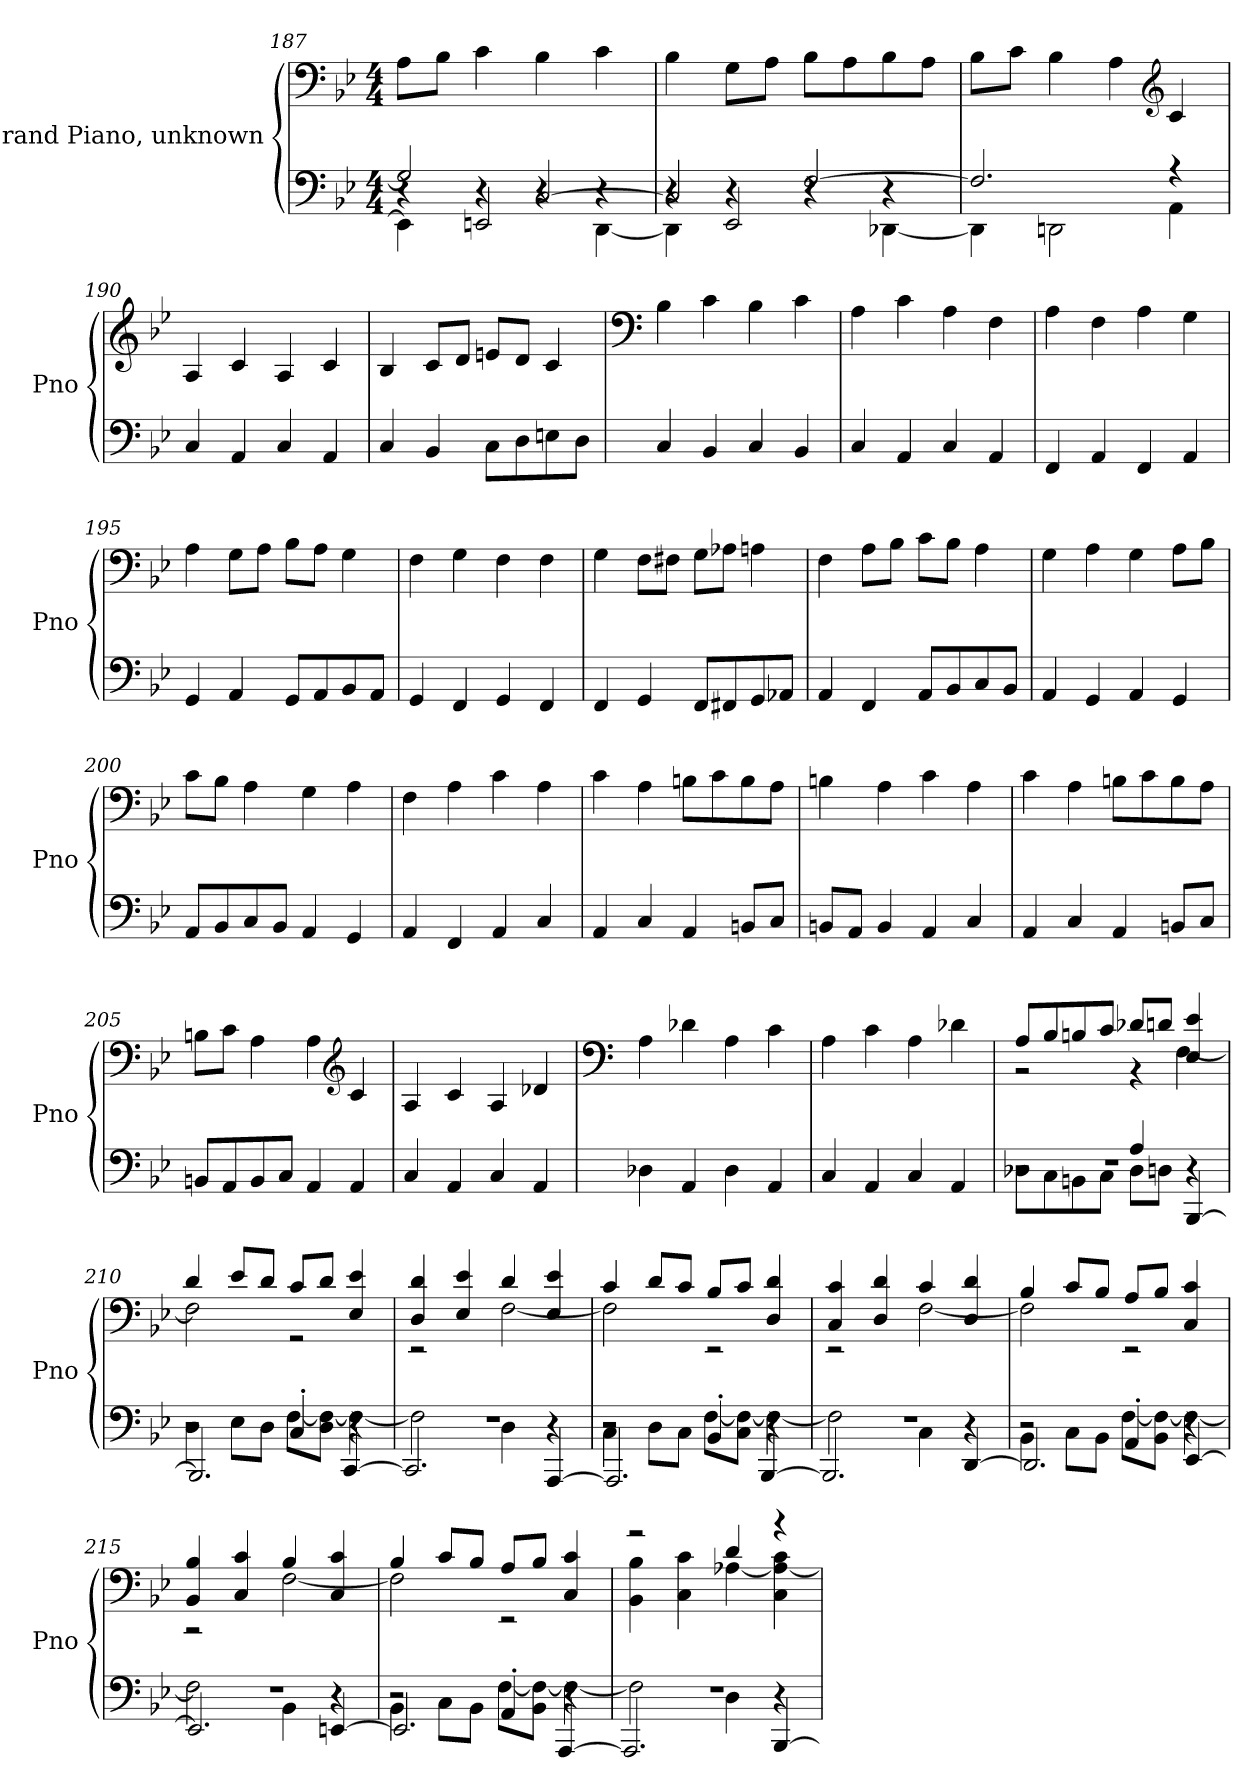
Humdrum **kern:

**kern	**kern
*part1	*part1
*staff2	*staff1
*I"Grand Piano, unknown	*
*I'Pno	*
*clefF4	*clefF4
*k[b-e-]	*k[b-e-]
*M4/4	*M4/4
=187	=187
*^	*
*	*^	*
2G/]	4EE-\]	4r	8A\L
.	.	.	8B-\J
.	4r	2EEn/	4c\
[2C/	4r	.	4B-\
.	[4DD\	4r	4c\
=188	=188	=188	=188
2C/]	4DD\]	4r	4B-\
.	4r	2EE-/	8G\L
.	.	.	8A\J
[2F/	4r	.	8B-\L
.	.	.	8A\
.	[4DD-X\	4r	8B-\
.	.	.	8A\J
*	*v	*v	*
=189	=189	=189
2.F/]	4DD-\]	8B-\L
.	.	8c\J
.	2DDn\	4B-\
.	.	4A\
*	*	*clefG2
4r	4AA\	4c/
*v	*v	*
=190	=190
4C/	4A/
4AA/	4c/
4C/	4A/
4AA/	4c/
=191	=191
4C/	4B-/
4BB-/	8c/L
.	8d/J
8C\L	8en/L
8D\	8d/J
8En\	4c/
8D\J	.
!!LO:LB:g=z
=192	=192
*	*clefF4
4C/	4B-\
4BB-/	4c\
4C/	4B-\
4BB-/	4c\
=193	=193
4C/	4A\
4AA/	4c\
4C/	4A\
4AA/	4F\
=194	=194
4FF/	4A\
4AA/	4F\
4FF/	4A\
4AA/	4G\
=195	=195
4GG/	4A\
4AA/	8G\L
.	8A\J
8GG/L	8B-\L
8AA/	8A\J
8BB-/	4G\
8AA/J	.
=196	=196
4GG/	4F\
4FF/	4G\
4GG/	4F\
4FF/	4F\
=197	=197
4FF/	4G\
4GG/	8F\L
.	8F#X\J
8FF/L	8G\L
8FF#X/	8A-X\J
8GG/	4An\
8AA-X/J	.
=198	=198
4AA/	4F\
4FF/	8A\L
.	8B-\J
8AA/L	8c\L
8BB-/	8B-\J
8C/	4A\
8BB-/J	.
!!LO:LB:g=z
=199	=199
4AA/	4G\
4GG/	4A\
4AA/	4G\
4GG/	8A\L
.	8B-\J
=200	=200
8AA/L	8c\L
8BB-/	8B-\J
8C/	4A\
8BB-/J	.
4AA/	4G\
4GG/	4A\
=201	=201
4AA/	4F\
4FF/	4A\
4AA/	4c\
4C/	4A\
=202	=202
4AA/	4c\
4C/	4A\
4AA/	8Bn\L
.	8c\
8BBn/L	8B\
8C/J	8A\J
=203	=203
8BBn/L	4Bn\
8AA/J	.
4BB/	4A\
4AA/	4c\
4C/	4A\
=204	=204
4AA/	4c\
4C/	4A\
4AA/	8Bn\L
.	8c\
8BBn/L	8B\
8C/J	8A\J
!!LO:LB:g=z
=205	=205
8BBn/L	8Bn\L
8AA/	8c\J
8BB/	4A\
8C/J	.
4AA/	4A\
*	*clefG2
4AA/	4c/
=206	=206
4C/	4A/
4AA/	4c/
4C/	4A/
4AA/	4d-X/
=207	=207
*	*clefF4
4D-X\	4A\
4AA/	4d-X\
4D-\	4A\
4AA/	4c\
=208	=208
4C/	4A\
4AA/	4c\
4C/	4A\
4AA/	4d-X\
=209	=209
*^	*^
*	*^	*	*
1r	8D-X\L	2r	8A/L	2r
.	8C\	.	8B-/	.
.	8BBn\	.	8Bn/	.
.	8C\J	.	8c/J	.
.	8D-\L	4A/	8d-X/L	4r
.	8Dn\J	.	8dn/J	.
.	4r	[4BBB-/	4E-/ 4e-/	[4F\
!!LO:LB:g=z	!!
=210	=210	=210	=210	=210
2r	4D\	2.BBB-/]	4d/	2F\]
.	8E-\L	.	8e-/L	.
.	8D\J	.	8d/J	.
4C'/	[8F\L	.	8c/L	2r
.	8D\ 8F\_J	.	8d/J	.
4r	4F\_	[4CC/	4E-/ 4e-/	.
=211	=211	=211	=211	=211
1r	2F\]	2.CC/]	4D/ 4d/	2r
.	.	.	4E-/ 4e-/	.
.	4D\	.	4d/	[2F\
.	4r	[4AAA/	4E-/ 4e-/	.
=212	=212	=212	=212	=212
2r	4C\	2.AAA/]	4c/	2F\]
.	8D\L	.	8d/L	.
.	8C\J	.	8c/J	.
4BB-'/	[8F\L	.	8B-/L	2r
.	8C\ 8F\_J	.	8c/J	.
4r	4F\_	[4BBB-/	4D/ 4d/	.
=213	=213	=213	=213	=213
1r	2F\]	2.BBB-/]	4C/ 4c/	2r
.	.	.	4D/ 4d/	.
.	4C\	.	4c/	[2F\
.	4r	[4DD/	4D/ 4d/	.
=214	=214	=214	=214	=214
2r	4BB-\	2.DD/]	4B-/	2F\]
.	8C\L	.	8c/L	.
.	8BB-\J	.	8B-/J	.
4AA'/	[8F\L	.	8A/L	2r
.	8BB-\ 8F\_J	.	8B-/J	.
4r	4F\_	[4EE-/	4C/ 4c/	.
!!LO:LB:g=z	!!
=215	=215	=215	=215	=215
1r	2F\]	2.EE-/]	4BB-/ 4B-/	2r
.	.	.	4C/ 4c/	.
.	4BB-\	.	4B-/	[2F\
.	4r	[4EEn/	4C/ 4c/	.
=216	=216	=216	=216	=216
2r	4BB-\	2.EE/]	4B-/	2F\]
.	8C\L	.	8c/L	.
.	8BB-\J	.	8B-/J	.
4AA'/	[8F\L	.	8A/L	2r
.	8BB-\ 8F\_J	.	8B-/J	.
4r	4F\_	[4AAA/	4C/ 4c/	.
=217	=217	=217	=217	=217
1r	2F\]	2.AAA/]	2r	4BB-\ 4B-\
.	.	.	.	4C\ 4c\
.	4D\	.	4d/	[4A-X\
.	4r	[4BBB-/	4r	4C\ 4A-\_ 4c\
*v	*v	*v	*	*
*	*v	*v
=	=
*-	*-
